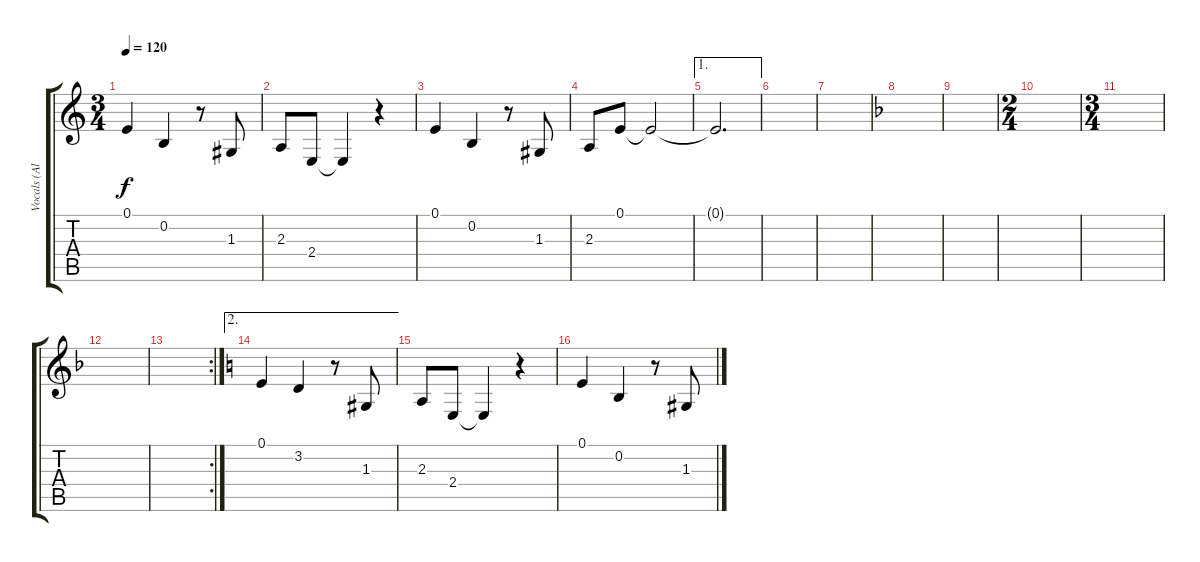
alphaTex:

\track ("Vocals (Alex)" "Vocals (Al") {instrument choiraahs}
\staff {score tabs}
\tuning (E4 B3 G3 D3 A2 E2) {hide}
\ts (3 4)
\tempo 120
\clef g2
\ks c
0.1.4{dy f} 0.2.4 r.8 1.3.8 |
2.3.8 2.4.8 2.4{t}.4 r.4 |
0.1.4 0.2.4 r.8 1.3.8 |
2.3.8 0.1.8 0.1{t}.2 |
\ae 1
0.1{t}.2{d} |
|
|
\ks f
|
|
\ts (2 4)
|
\ts (3 4)
|
|
\rc 2
|
\ae 2
\ks c
0.1.4 3.2.4 r.8 1.3.8 |
2.3.8 2.4.8 2.4{t}.4 r.4 |
0.1.4 0.2.4 r.8 1.3.8
